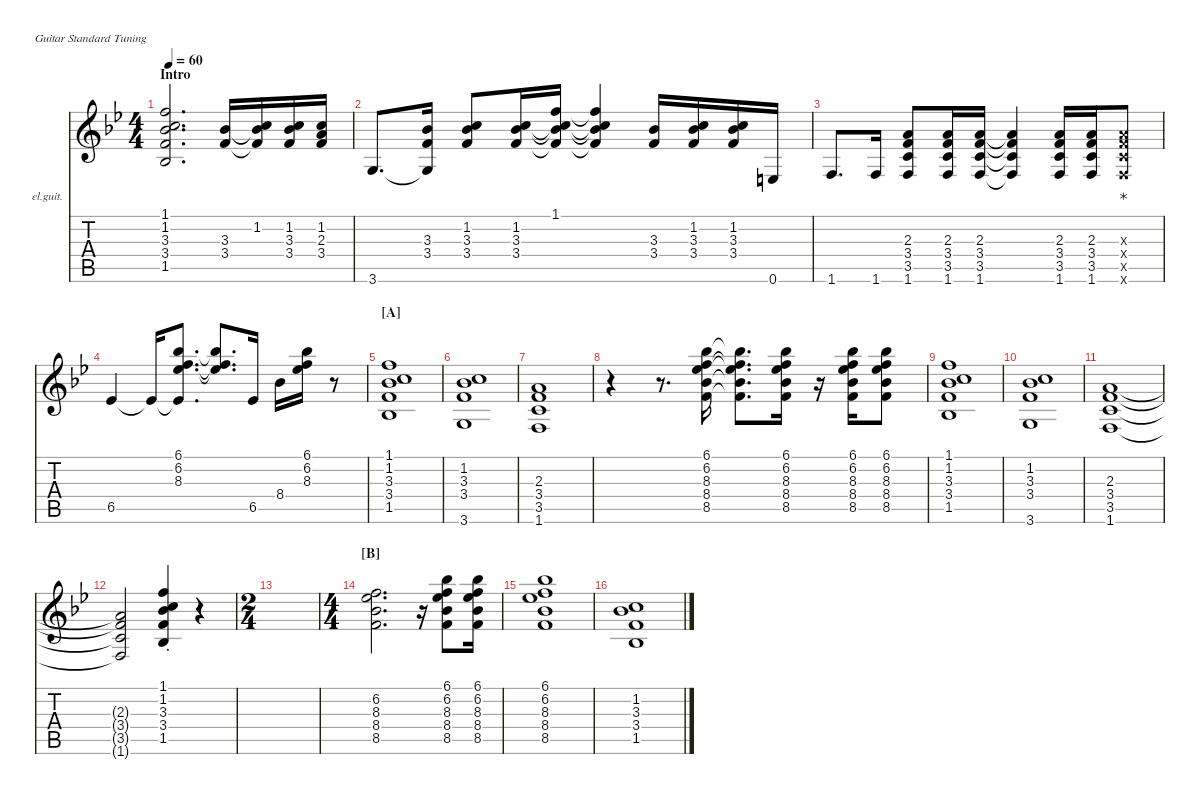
\defaultSystemsLayout 4
\hideDynamics
\bracketExtendMode nobrackets
\firstSystemTrackNameOrientation horizontal
\otherSystemsTrackNameOrientation horizontal
\track ("Clean Guitar" "el.guit.") {instrument electricguitarclean}
\staff {score tabs}
\tuning (E4 B3 G3 D3 A2 E2)
\ts (4 4)
\section ("" "Intro")
\tempo 60
\clef g2
\ks bb
(1.1{acc forcenatural} 1.2{acc forcenatural} 3.3{acc b} 3.4{acc forcenatural} 1.5{acc b}).2{d dy mf instrument electricguitarclean beam Up} (3.3{acc b} 3.4{acc forcenatural}).16{beam Up} (3.4{t acc forcenatural} 3.3{t acc b} 1.2{acc forcenatural}).16{beam Up} (1.2{acc forcenatural} 3.3{acc b} 3.4{acc forcenatural}).16{beam Up} (1.2{acc forcenatural} 2.3{acc forcenatural} 3.4{acc forcenatural}).16{beam Up} |
3.6{acc forcenatural}.8{d beam Up} (3.6{t acc forcenatural} 3.3{acc b} 3.4{acc forcenatural}).16{beam Up} (3.4{acc forcenatural} 3.3{acc b} 1.2{acc forcenatural}).8{beam Up} (3.4{acc forcenatural} 3.3{acc b} 1.2{acc forcenatural}).16{beam Up} (1.1{acc forcenatural} 1.2{t acc forcenatural} 3.3{t acc b} 3.4{t acc forcenatural}).16{beam Up} (1.1{t acc forcenatural} 1.2{t acc forcenatural} 3.3{t acc b} 3.4{t acc forcenatural}).4{beam Up} (3.3{acc b} 3.4{acc forcenatural}).16{beam Up} (3.4{acc forcenatural} 3.3{acc b} 1.2{acc forcenatural}).16{beam Up} (1.2{acc forcenatural} 3.3{acc b} 3.4{acc forcenatural}).16{beam Up} 0.6{acc forcenatural}.16{beam Up} |
1.6{acc forcenatural}.8{d beam Up} 1.6{acc forcenatural}.16{beam Up} (1.6{acc forcenatural} 3.5{acc forcenatural} 3.4{acc forcenatural} 2.3{acc forcenatural}).8{beam Up} (1.6{acc forcenatural} 3.5{acc forcenatural} 3.4{acc forcenatural} 2.3{acc forcenatural}).16{beam Up} (1.6{acc forcenatural} 3.5{acc forcenatural} 3.4{acc forcenatural} 2.3{acc forcenatural}).16{beam Up} (1.6{t acc forcenatural} 3.5{t acc forcenatural} 3.4{t acc forcenatural} 2.3{t acc forcenatural}).4{beam Up} (1.6{acc forcenatural} 3.5{acc forcenatural} 3.4{acc forcenatural} 2.3{acc forcenatural}).16{beam Up} (1.6{acc forcenatural} 3.5{acc forcenatural} 3.4{acc forcenatural} 2.3{acc forcenatural}).16{beam Up} (1.6{x acc forcenatural} 3.5{x acc forcenatural} 3.4{x acc forcenatural} 2.3{x acc forcenatural}).8{glpt beam Up} |
6.5{acc b}.4{beam Up} 6.5{t acc b}.16{beam Up} (6.5{t acc b} 6.1{acc b} 6.2{acc forcenatural} 8.3{acc b}).8{d beam Up} (6.1{t acc b} 6.2{t acc forcenatural} 8.3{t acc b}).8{d beam Up} 6.5{acc b}.16{beam Up} 8.4{acc b}.16{beam Down} (8.3{acc b} 6.2{acc forcenatural} 6.1{acc b}).16{beam Down} r.8{beam Down} |
\section ("A" "")
(1.1{acc forcenatural} 1.2{acc forcenatural} 3.3{acc b} 3.4{acc forcenatural} 1.5{acc b}).1{beam Up} |
(1.2{acc forcenatural} 3.3{acc b} 3.4{acc forcenatural} 3.6{acc forcenatural}).1{beam Up} |
(2.3{acc forcenatural} 3.4{acc forcenatural} 3.5{acc forcenatural} 1.6{acc forcenatural}).1{beam Up} |
r.4{beam Down} r.8{d beam Down} (6.1{acc b} 6.2{acc forcenatural} 8.3{acc b} 8.4{acc b} 8.5{acc forcenatural}).16{beam Down} (6.1{t acc b} 6.2{t acc forcenatural} 8.3{t acc b} 8.4{t acc b} 8.5{t acc forcenatural}).8{d beam Down} (6.1{acc b} 6.2{acc forcenatural} 8.3{acc b} 8.4{acc b} 8.5{acc forcenatural}).16{beam Down} r.16{beam Down} (6.1{acc b} 6.2{acc forcenatural} 8.3{acc b} 8.4{acc b} 8.5{acc forcenatural}).16{beam Down} (6.1{acc b} 6.2{acc forcenatural} 8.3{acc b} 8.4{acc b} 8.5{acc forcenatural}).8{beam Down} |
(1.1{acc forcenatural} 1.2{acc forcenatural} 3.3{acc b} 3.4{acc forcenatural} 1.5{acc b}).1{beam Up} |
(1.2{acc forcenatural} 3.3{acc b} 3.4{acc forcenatural} 3.6{acc forcenatural}).1{beam Up} |
(2.3{acc forcenatural} 3.4{acc forcenatural} 3.5{acc forcenatural} 1.6{acc forcenatural}).1{beam Up} |
(1.6{t acc forcenatural} 3.5{t acc forcenatural} 3.4{t acc forcenatural} 2.3{t acc forcenatural}).2{beam Up} (1.1{st acc forcenatural} 1.2{st acc forcenatural} 3.3{st acc b} 3.4{st acc forcenatural} 1.5{st acc b}).4{beam Up} r.4{beam Up} |
\ts (2 4)
\beaming (8 2 2)
|
\ts (4 4)
\section ("B" "")
(6.2{acc forcenatural} 8.3{acc b} 8.4{acc b} 8.5{acc forcenatural}).2{d beam Down} r.16{beam Down} (6.1{acc b} 6.2{acc forcenatural} 8.3{acc b} 8.4{acc b} 8.5{acc forcenatural}).8{beam Down} (6.1{acc b} 6.2{acc forcenatural} 8.3{acc b} 8.4{acc b} 8.5{acc forcenatural}).16{beam Down} |
(6.1{acc b} 6.2{acc forcenatural} 8.3{acc b} 8.4{acc b} 8.5{acc forcenatural}).1{beam Down} |
(1.2{acc forcenatural} 3.3{acc b} 3.4{acc forcenatural} 1.5{acc b}).1{beam Down}
